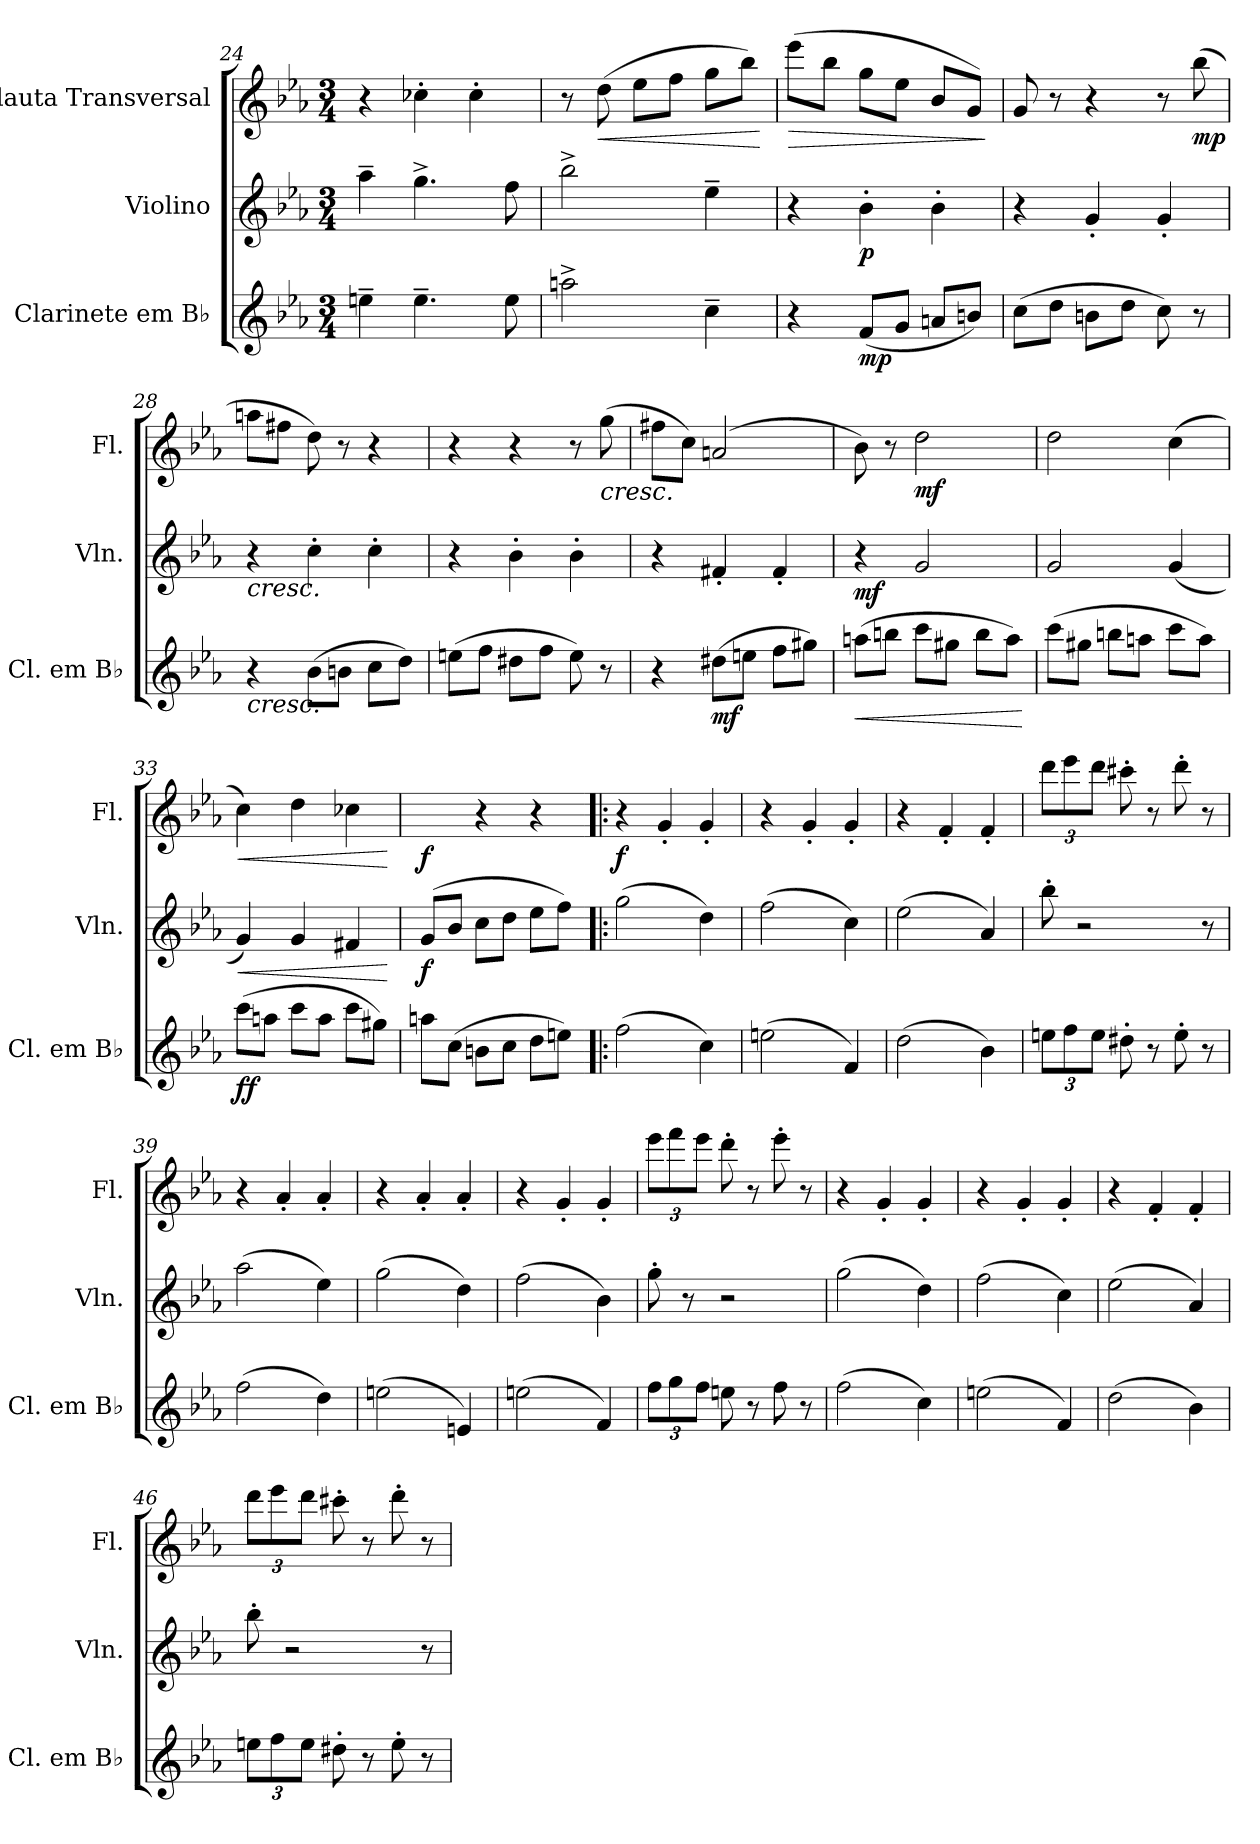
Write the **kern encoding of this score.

**kern	**dynam	**kern	**dynam	**kern	**dynam
*part3	*part3	*part2	*part2	*part1	*part1
*staff3	*staff3	*staff2	*staff2	*staff1	*staff1
*I"Clarinete em B♭	*	*I"Violino	*	*I"Flauta Transversal	*
*I'Cl. em B♭	*	*I'Vln.	*	*I'Fl.	*
*clefG2	*	*clefG2	*	*clefG2	*
*ITrd1c2	*	*	*	*	*
*k[b-e-a-d-g-]	*	*k[b-e-a-]	*	*k[b-e-a-]	*
*M3/4	*	*M3/4	*	*M3/4	*
=24	=24	=24	=24	=24	=24
4ddn~\	.	4aa-~\	.	4r	.
4.dd~\	.	4.gg^\	.	4cc-X'\	.
.	.	.	.	4cc-'\	.
8dd\	.	8ff\	.	.	.
=25	=25	=25	=25	=25	=25
2ggn^\	.	2bb-^\	.	8r	.
!	!	!	!	!	!LO:HP:b
.	.	.	.	(>8dd\	<
.	.	.	.	8ee-\L	.
.	.	.	.	8ff\J	.
4b-~\	.	4ee-~\	.	8gg\L	.
.	.	.	.	8bb-\J)	.
.	.	.	.	.	[
=26	=26	=26	=26	=26	=26
!	!	!	!	!	!LO:HP:b
4r	.	4r	.	(>8eee-\L	>
.	.	.	.	8bb-\J	.
!	!LO:DY:b	!	!LO:DY:b	!	!
(<8e-/L	mp	4b-'\	p	8gg\L	.
8f/J	.	.	.	8ee-\J	.
8gn/L	.	4b-'\	.	8b-/L	.
8an/J)	.	.	.	8g/J)	.
.	.	.	.	.	]
!!LO:PB:g=z
=27	=27	=27	=27	=27	=27
(>8b-\L	.	4r	.	8g/	.
8cc\J	.	.	.	8r	.
8an\L	.	4g'/	.	4r	.
8cc\J	.	.	.	.	.
8b-\)	.	4g'/	.	8r	.
!	!	!	!	!	!LO:DY:b
8r	.	.	.	(>8bb-\	mp
=28	=28	=28	=28	=28	=28
!	!	!LO:TX:b:i:t=cresc.	!	!	!
!LO:TX:b:i:t=cresc.	!	!	!	!	!
4r	.	4r	.	8aan\L	.
.	.	.	.	8ff#X\J	.
(>8a-\L	.	4cc'\	.	8dd\)	.
8an\J	.	.	.	8r	.
8b-\L	.	4cc'\	.	4r	.
8cc\J)	.	.	.	.	.
=29	=29	=29	=29	=29	=29
(>8ddn\L	.	4r	.	4r	.
8ee-\J	.	.	.	.	.
8cc#X\L	.	4b-'\	.	4r	.
8ee-\J	.	.	.	.	.
8dd\)	.	4b-'\	.	8r	.
!	!	!	!	!LO:TX:b:i:t=cresc.	!
8r	.	.	.	(>8gg\	.
=30	=30	=30	=30	=30	=30
4r	.	4r	.	8ff#X\L	.
.	.	.	.	8cc\J)	.
!	!LO:DY:b	!	!	!	!
(>8cc#X\L	mf	4f#X'/	.	(<2an/	.
8ddn\J	.	.	.	.	.
8ee-\L	.	4f#'/	.	.	.
8ff#X\J)	.	.	.	.	.
=31	=31	=31	=31	=31	=31
!	!LO:HP:b	!	!LO:DY:b	!	!
(>8ggn\L	<	4r	mf	8b-\)	.
8aan\J	.	.	.	8r	.
!	!	!	!	!	!LO:DY:b
8bb-\L	.	2g/	.	2dd\	mf
8ff#X\J	.	.	.	.	.
8aa\L	.	.	.	.	.
8gg\J)	.	.	.	.	.
.	[	.	.	.	.
!!LO:LB:g=z
=32	=32	=32	=32	=32	=32
(>8bb-\L	.	2g/	.	2dd\	.
8ff#X\J	.	.	.	.	.
8aan\L	.	.	.	.	.
8ggn\J	.	.	.	.	.
8bb-\L	.	(<4g/	.	(>4cc\	.
8gg\J)	.	.	.	.	.
=33	=33	=33	=33	=33	=33
!	!LO:DY:b	!	!LO:HP:b	!	!LO:HP:b
(>8bb-\L	ff	4g/)	<	4cc\)	<
8ggn\J	.	.	.	.	.
8bb-\L	.	4g/	.	4dd\	.
8gg\J	.	.	.	.	.
8bb-\L	.	4f#X/	.	4cc-X\	.
8ff#X\J)	.	.	.	.	.
.	.	.	[	.	[
=34	=34	=34	=34	=34	=34
!	!	!	!LO:DY:b	!	!LO:DY:b
8ggn\L	.	(>8g/L	f	4b-\yy	f
(>8b-\J	.	8b-/J	.	.	.
8an\L	.	8cc\L	.	4r	.
8b-\J	.	8dd\J	.	.	.
8cc\L	.	8ee-\L	.	4r	.
8ddn\J)	.	8ff\J)	.	.	.
=35!|:	=35!|:	=35!|:	=35!|:	=35!|:	=35!|:
!	!	!	!	!	!LO:DY:b
(>2ee-\	.	(>2gg\	.	4r	f
.	.	.	.	4g'/	.
4b-\)	.	4dd\)	.	4g'/	.
=36	=36	=36	=36	=36	=36
(>2ddn\	.	(>2ff\	.	4r	.
.	.	.	.	4g'/	.
4e-/)	.	4cc\)	.	4g'/	.
=37	=37	=37	=37	=37	=37
(>2cc\	.	(>2ee-\	.	4r	.
.	.	.	.	4f'/	.
4a-\)	.	4a-/)	.	4f'/	.
!!LO:LB:g=z
=38	=38	=38	=38	=38	=38
*Xbrackettup	*	*	*	*Xbrackettup	*
12ddn\L	.	8bb-'\	.	12ddd\L	.
12ee-\	.	.	.	12eee-\	.
.	.	2r	.	.	.
12dd\J	.	.	.	12ddd\J	.
8cc#X'\	.	.	.	8ccc#X'\	.
8r	.	.	.	8r	.
8dd'\	.	.	.	8ddd'\	.
8r	.	8r	.	8r	.
=39	=39	=39	=39	=39	=39
(>2ee-\	.	(>2aa-\	.	4r	.
.	.	.	.	4a-'/	.
4cc\)	.	4ee-\)	.	4a-'/	.
=40	=40	=40	=40	=40	=40
(>2ddn\	.	(>2gg\	.	4r	.
.	.	.	.	4a-'/	.
4dn/)	.	4dd\)	.	4a-'/	.
=41	=41	=41	=41	=41	=41
(>2ddn\	.	(>2ff\	.	4r	.
.	.	.	.	4g'/	.
4e-/)	.	4b-\)	.	4g'/	.
=42	=42	=42	=42	=42	=42
12ee-\L	.	8gg'\	.	12eee-\L	.
12ff\	.	.	.	12fff\	.
.	.	8r	.	.	.
12ee-\J	.	.	.	12eee-\J	.
8ddn\	.	2r	.	8ddd'\	.
8r	.	.	.	8r	.
8ee-\	.	.	.	8eee-'\	.
8r	.	.	.	8r	.
=43	=43	=43	=43	=43	=43
(>2ee-\	.	(>2gg\	.	4r	.
.	.	.	.	4g'/	.
4b-\)	.	4dd\)	.	4g'/	.
=44	=44	=44	=44	=44	=44
(>2ddn\	.	(>2ff\	.	4r	.
.	.	.	.	4g'/	.
4e-/)	.	4cc\)	.	4g'/	.
=45	=45	=45	=45	=45	=45
(>2cc\	.	(>2ee-\	.	4r	.
.	.	.	.	4f'/	.
4a-\)	.	4a-/)	.	4f'/	.
!!LO:LB:g=z
=46	=46	=46	=46	=46	=46
12ddn\L	.	8bb-'\	.	12ddd\L	.
12ee-\	.	.	.	12eee-\	.
.	.	2r	.	.	.
12dd\J	.	.	.	12ddd\J	.
8cc#X'\	.	.	.	8ccc#X'\	.
8r	.	.	.	8r	.
8dd'\	.	.	.	8ddd'\	.
8r	.	8r	.	8r	.
=	=	=	=	=	=
*-	*-	*-	*-	*-	*-
